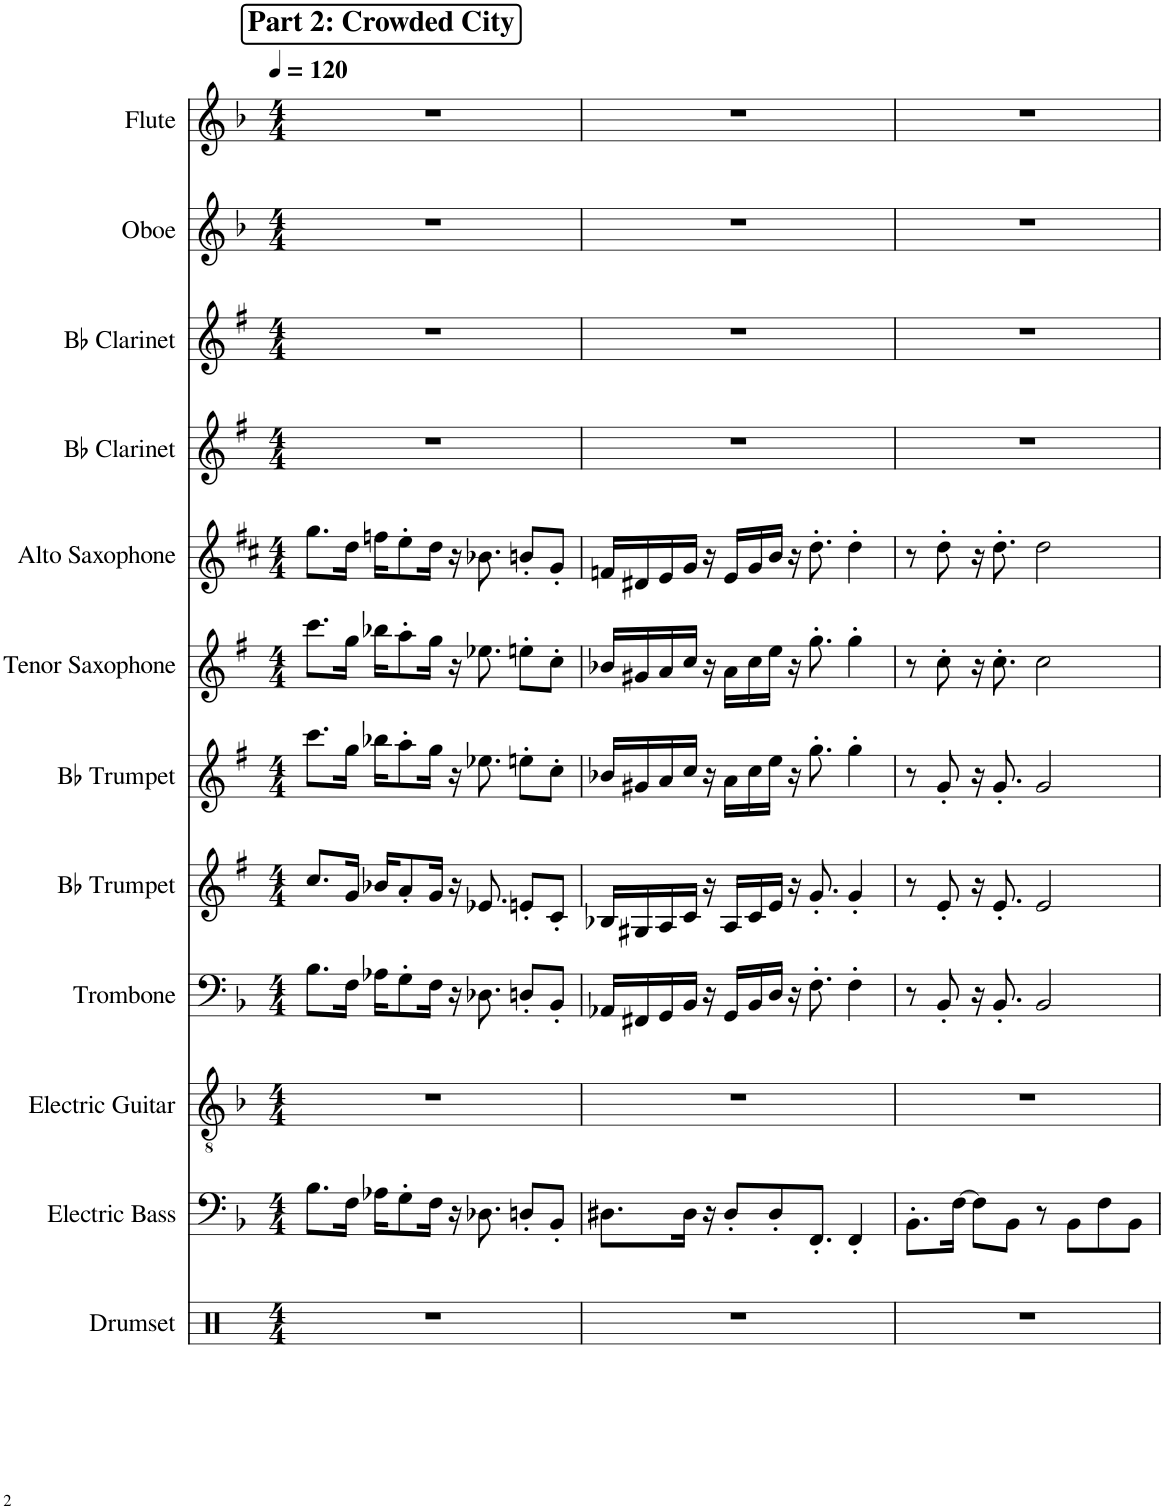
**kern	**kern	**kern	**kern	**kern	**kern	**kern	**kern	**kern	**kern	**kern	**kern
*part12	*part11	*part10	*part9	*part8	*part7	*part6	*part5	*part4	*part3	*part2	*part1
*staff12	*staff11	*staff10	*staff9	*staff8	*staff7	*staff6	*staff5	*staff4	*staff3	*staff2	*staff1
*I"Drumset	*I"Electric Bass	*I"Electric Guitar	*I"Trombone	*I"Bb Trumpet	*I"Bb Trumpet	*I"Tenor Saxophone	*I"Alto Saxophone	*I"Bb Clarinet	*I"Bb Clarinet	*I"Oboe	*I"Flute
*I'D. Set	*I'El. B.	*I'El. Guit.	*I'Tbn.	*I'Bb Tpt.	*I'Bb Tpt.	*I'T. Sax.	*I'A. Sax.	*I'Bb Cl.	*I'Bb Cl.	*I'Ob.	*I'Fl.
*clefX	*clefF4	*clefGv2	*clefF4	*clefG2	*clefG2	*clefG2	*clefG2	*clefG2	*clefG2	*clefG2	*clefG2
*	*Trd7c12	*	*	*Trd1c2	*Trd1c2	*Trd8c14	*Trd5c9	*Trd1c2	*Trd1c2	*	*
*k[]	*k[b-]	*k[b-]	*k[b-]	*k[f#]	*k[f#]	*k[f#]	*k[f#c#]	*k[f#]	*k[f#]	*k[b-]	*k[b-]
*M4/4	*M4/4	*M4/4	*M4/4	*M4/4	*M4/4	*M4/4	*M4/4	*M4/4	*M4/4	*M4/4	*M4/4
*MM120	*MM120	*MM120	*MM120	*MM120	*MM120	*MM120	*MM120	*MM120	*MM120	*MM120	*MM120
!!LO:REH:place=s1:a:B:cj:fs=14:t=Part 2&colon; Crowded City
=1	=1	=1	=1	=1	=1	=1	=1	=1	=1	=1	=1
1r	8.B-\L	1r	8.B-\L	8.cc/L	8.ccc\L	8.ccc\L	8.gg\L	1r	1r	1r	1r
.	16F\Jk	.	16F\Jk	16g/Jk	16gg\Jk	16gg\Jk	16dd\Jk	.	.	.	.
.	16A-X\KL	.	16A-X\KL	16b-X/KL	16bb-X\KL	16bb-X\KL	16ffn\KL	.	.	.	.
.	8G'\	.	8G'\	8a'/	8aa'\	8aa'\	8ee'\	.	.	.	.
.	16F\Jk	.	16F\Jk	16g/Jk	16gg\Jk	16gg\Jk	16dd\Jk	.	.	.	.
.	16r	.	16r	16r	16r	16r	16r	.	.	.	.
.	8.D-X\	.	8.D-X\	8.e-X/	8.ee-X\	8.ee-X\	8.b-X\	.	.	.	.
.	8Dn'/L	.	8Dn'/L	8en'/L	8een'\L	8een'\L	8bn'/L	.	.	.	.
.	8BB-'/J	.	8BB-'/J	8c'/J	8cc'\J	8cc'\J	8g'/J	.	.	.	.
=2	=2	=2	=2	=2	=2	=2	=2	=2	=2	=2	=2
1r	8.D#X\L	1r	16AA-X/LL	16B-X/LL	16b-X/LL	16b-X/LL	16fn/LL	1r	1r	1r	1r
.	.	.	16FF#X/	16G#X/	16g#X/	16g#X/	16d#X/	.	.	.	.
.	.	.	16GG/	16A/	16a/	16a/	16e/	.	.	.	.
.	16D#\Jk	.	16BB-/JJ	16c/JJ	16cc/JJ	16cc/JJ	16g/JJ	.	.	.	.
.	16r	.	16r	16r	16r	16r	16r	.	.	.	.
.	8D#'/L	.	16GG/LL	16A/LL	16a\LL	16a\LL	16e/LL	.	.	.	.
.	.	.	16BB-/	16c/	16cc\	16cc\	16g/	.	.	.	.
.	8D#'/	.	16D/JJ	16e/JJ	16ee\JJ	16ee\JJ	16b/JJ	.	.	.	.
.	.	.	16r	16r	16r	16r	16r	.	.	.	.
.	8.FF'/J	.	8.F'\	8.g'/	8.gg'\	8.gg'\	8.dd'\	.	.	.	.
.	4FF'/	.	4F'\	4g'/	4gg'\	4gg'\	4dd'\	.	.	.	.
=3	=3	=3	=3	=3	=3	=3	=3	=3	=3	=3	=3
1r	8.BB-'\L	1r	8r	8r	8r	8r	8r	1r	1r	1r	1r
.	.	.	8BB-'/	8e'/	8g'/	8cc'\	8dd'\	.	.	.	.
.	[16F\Jk	.	.	.	.	.	.	.	.	.	.
.	8F\L]	.	16r	16r	16r	16r	16r	.	.	.	.
.	.	.	8.BB-'/	8.e'/	8.g'/	8.cc'\	8.dd'\	.	.	.	.
.	8BB-\J	.	.	.	.	.	.	.	.	.	.
.	8r	.	2BB-/	2e/	2g/	2cc\	2dd\	.	.	.	.
.	8BB-\L	.	.	.	.	.	.	.	.	.	.
.	8F\	.	.	.	.	.	.	.	.	.	.
.	8BB-\J	.	.	.	.	.	.	.	.	.	.
=	=	=	=	=	=	=	=	=	=	=	=
*-	*-	*-	*-	*-	*-	*-	*-	*-	*-	*-	*-
